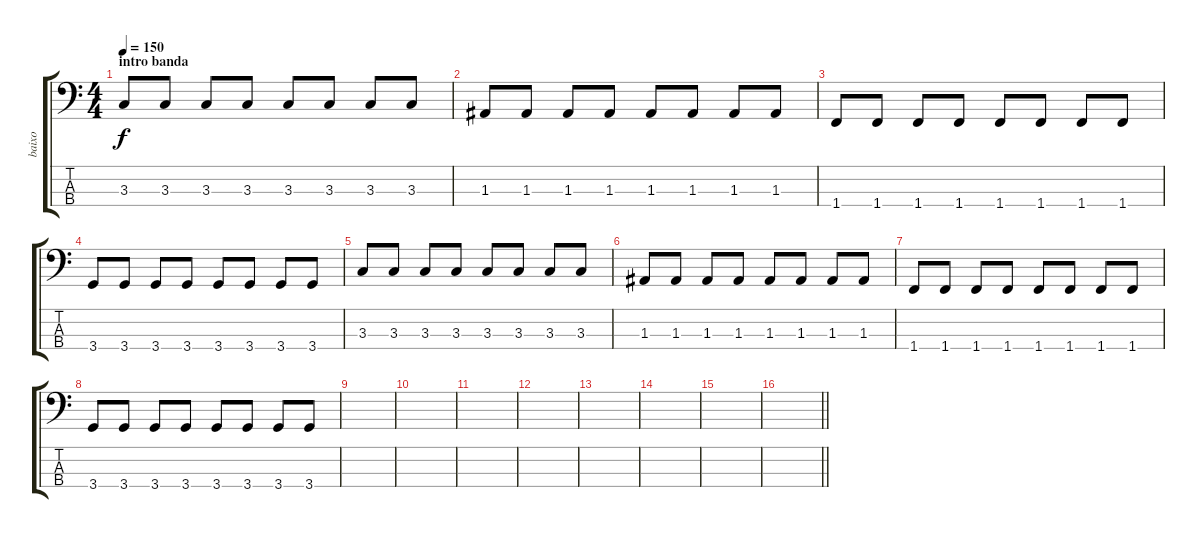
\track ("baixo" "baixo") {instrument fretlessbass}
\staff {score tabs}
\tuning (G2 D2 A1 E1) {hide}
\ts (4 4)
\section ("" "intro banda")
\tempo 150
\clef f4
\ks c
3.3.8{dy f} 3.3.8 3.3.8 3.3.8 3.3.8 3.3.8 3.3.8 3.3.8 |
1.3.8 1.3.8 1.3.8 1.3.8 1.3.8 1.3.8 1.3.8 1.3.8 |
1.4.8 1.4.8 1.4.8 1.4.8 1.4.8 1.4.8 1.4.8 1.4.8 |
3.4.8 3.4.8 3.4.8 3.4.8 3.4.8 3.4.8 3.4.8 3.4.8 |
3.3.8 3.3.8 3.3.8 3.3.8 3.3.8 3.3.8 3.3.8 3.3.8 |
1.3.8 1.3.8 1.3.8 1.3.8 1.3.8 1.3.8 1.3.8 1.3.8 |
1.4.8 1.4.8 1.4.8 1.4.8 1.4.8 1.4.8 1.4.8 1.4.8 |
3.4.8 3.4.8 3.4.8 3.4.8 3.4.8 3.4.8 3.4.8 3.4.8 |
|
|
|
|
|
|
|
\barLineRight lightlight
